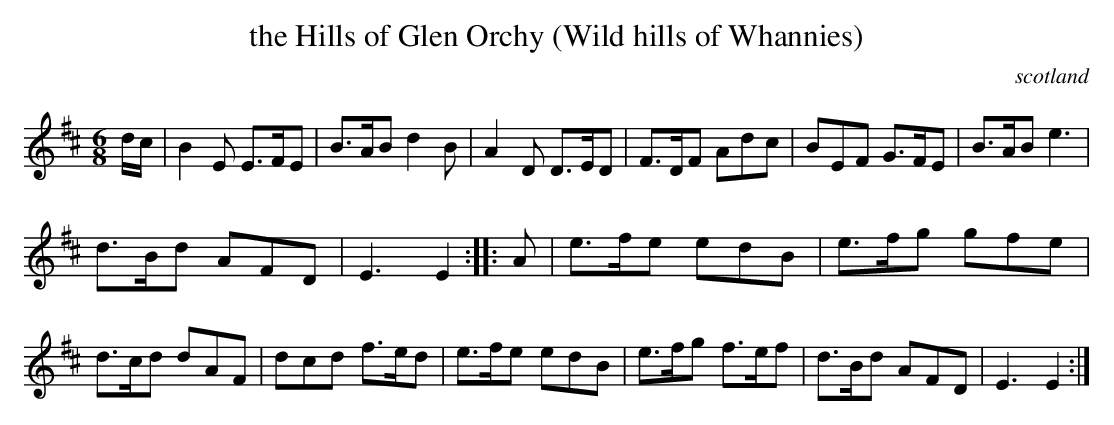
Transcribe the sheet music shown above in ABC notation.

X:1
T:the Hills of Glen Orchy (Wild hills of Whannies)
O:scotland
M:6/8
K:EDor
d/c/|\
B2E E>FE|B>AB d2B|A2D D>ED|F>DF Adc|\
BEF G>FE|B>AB e3|
d>Bd AFD|E3 E2::\
A|\
e>fe edB|e>fg gfe|
d>cd dAF|dcd f>ed|\
e>fe edB|e>fg f>ef|d>Bd AFD|E3 E2:|
